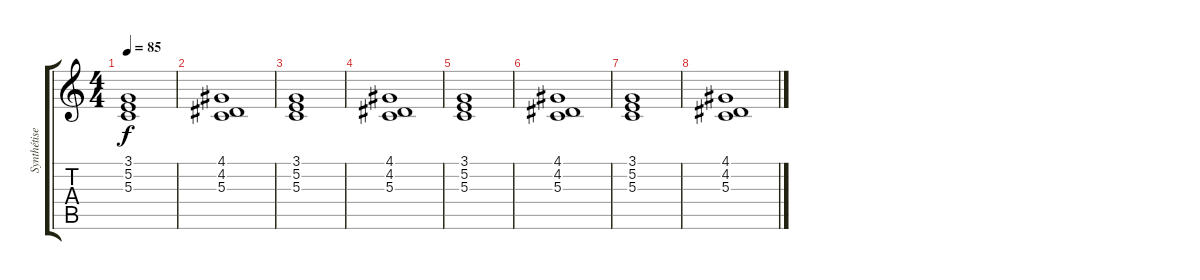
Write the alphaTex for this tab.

\track ("Synthétiseur" "Synthétise") {instrument pad8sweep}
\staff {score tabs}
\tuning (E4 B3 G3 D3 A2 E2) {hide}
\ts (4 4)
\tempo 85
\clef g2
\ks c
(3.1 5.2 5.3).1{dy f} |
(4.1 4.2 5.3).1 |
(3.1 5.2 5.3).1 |
(4.1 4.2 5.3).1 |
(3.1 5.2 5.3).1 |
(4.1 4.2 5.3).1 |
(3.1 5.2 5.3).1 |
(4.1 4.2 5.3).1
